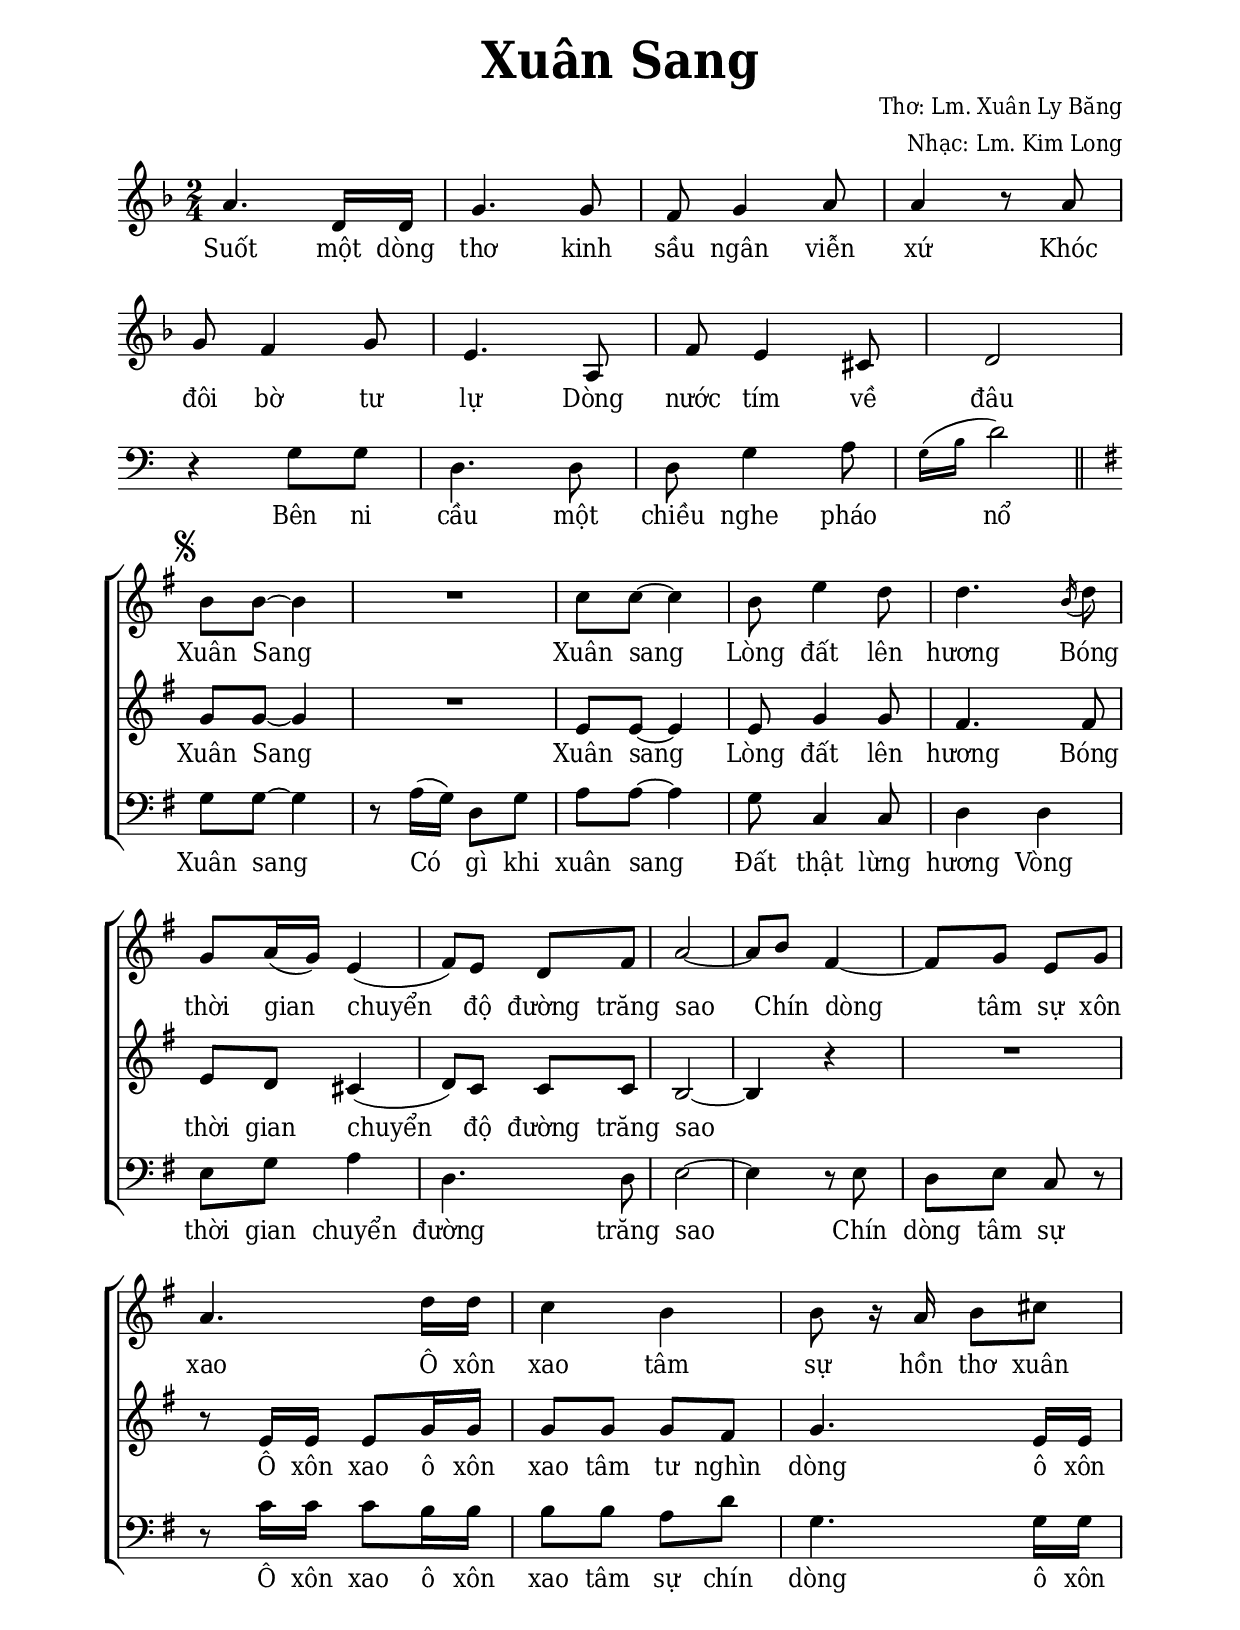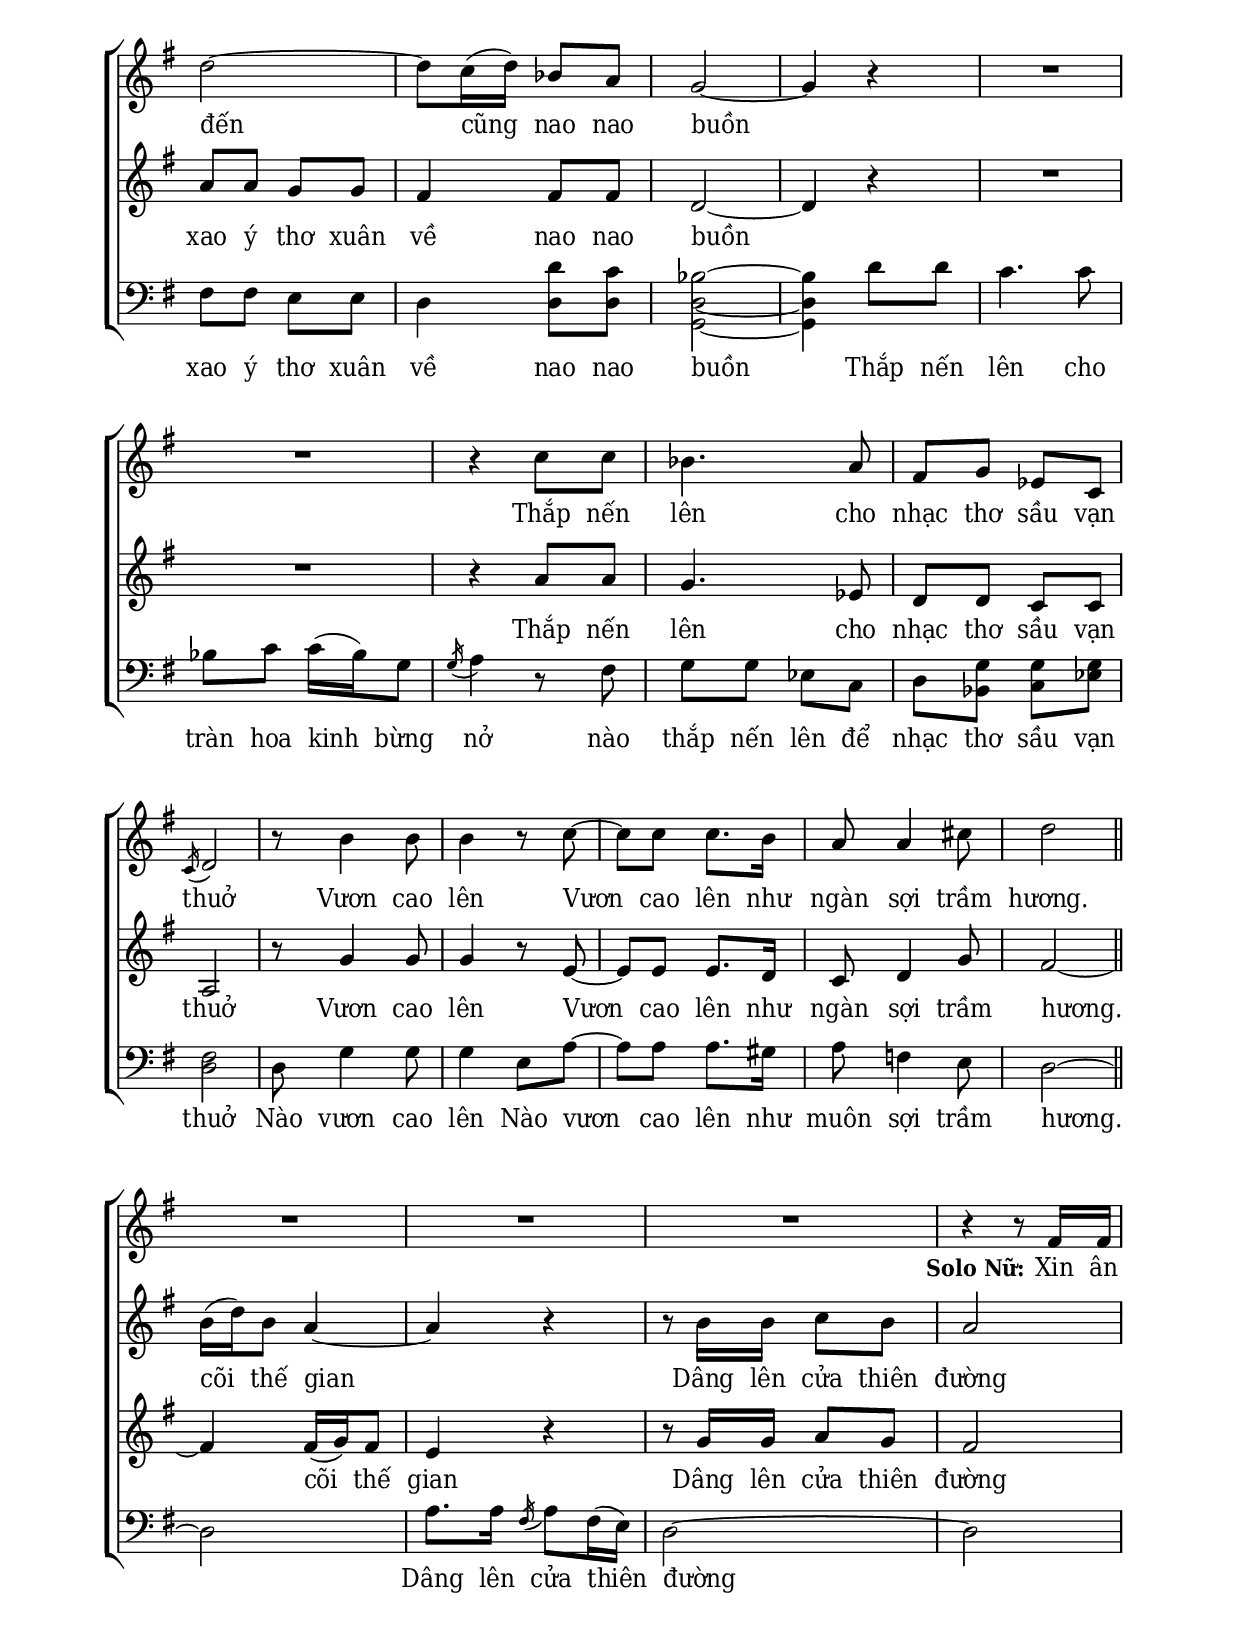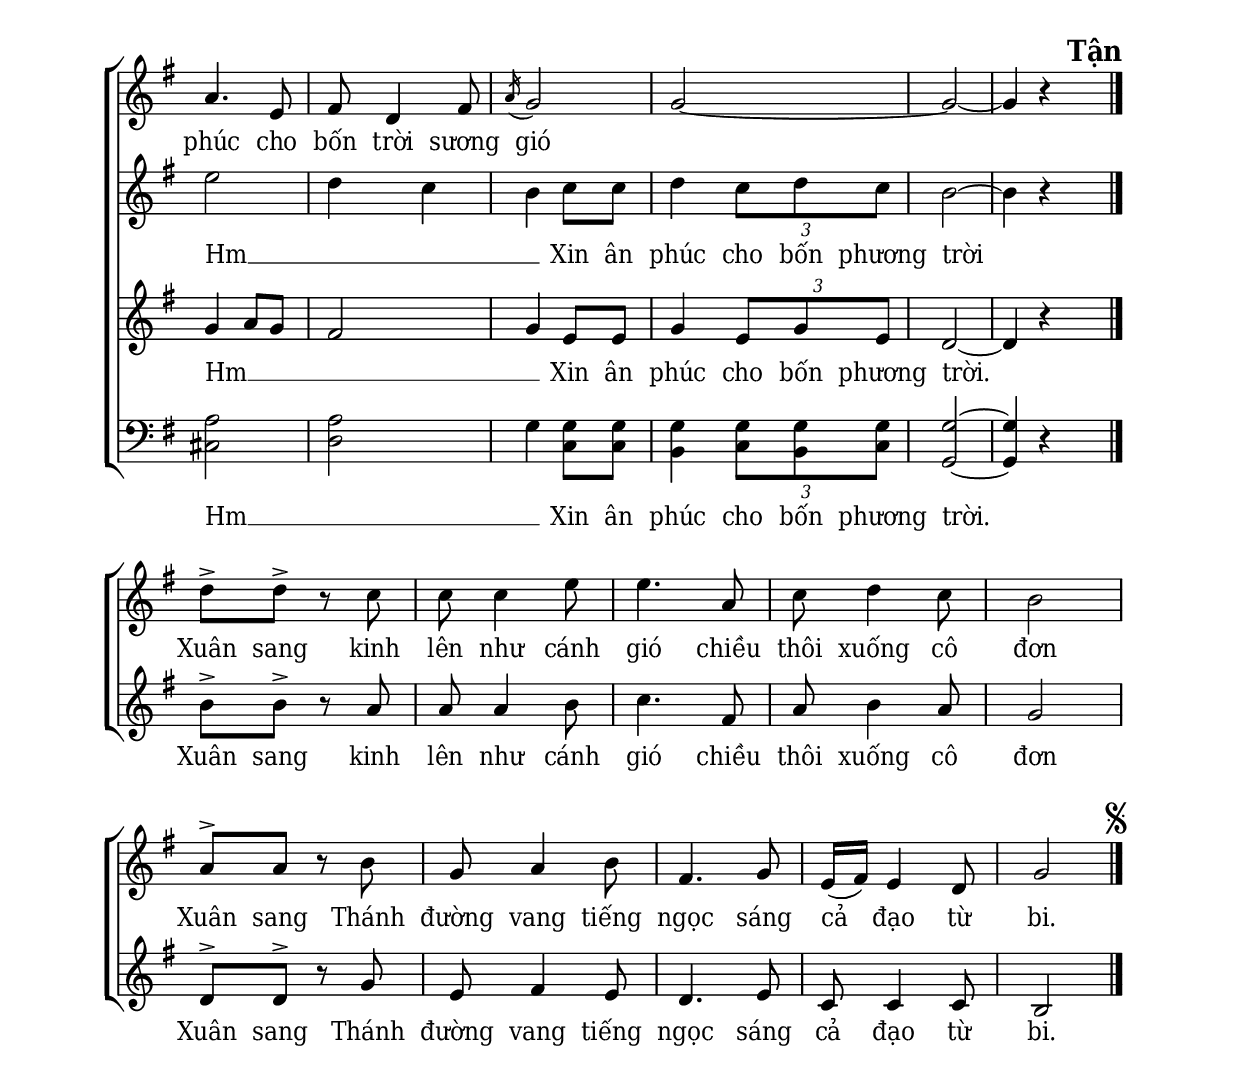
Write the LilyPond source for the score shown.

% Cài đặt chung
\version "2.22.1"
\include "english.ly"

\header {
  title = \markup { \fontsize #3 "Xuân Sang" }
  composer = "Thơ: Lm. Xuân Ly Băng"
  arranger = "Nhạc: Lm. Kim Long"
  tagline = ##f
}

% Nhạc
nhacPhienKhucSolo = \relative c' {
  \key g \major
  R2*43
  
  r4 r8 fs16 fs  |
  a4. e8 |
  fs d4 fs8 |
  \slashedGrace { a16 ( } g2) |
  g ~ |
  g ~ |
  g4
  <>^\markup { \halign #-2 \fontsize #2 \bold "Tận" }
  r
}

nhacPhienKhucSop = \relative c'' {
  \key f \major 
  a4. d,16 d |
  g4. g8 |
  f g4 a8 |
  a4 r8 a |
  g f4 g8 |
  e4. a,8 |
  f' e4 cs8 |
  d2 | \break
  
  R2*4 \bar "||" \break
  
  \key g \major
  \once \override Score.RehearsalMark.font-size = #0.1
  \mark \markup { \musicglyph #"scripts.segno" }
  b'8 b ~ b4 |
  R2
  c8 c ~ c4 |
  b8 e4 d8 |
  d4. \slashedGrace { b16 ( } d8) g, a16 (g) e4 ( |
  fs8) e d fs |
  a2 ~ |
  a8 b fs4 ~ |
  fs8 g e g |
  a4. d16 d |
  c4 b |
  b8 r16 a b8 cs |
  d2 ~ |
  d8 c16 (d) bf8 a |
  g2 ~ |
  g4 r |
  R2*2
  r4 c8 c |
  bf4. a8 |
  fs g ef c |
  \slashedGrace { c16 ( } d2) |
  r8 b'4 b8 |
  b4 r8 c ~ |
  c c c8. b16 |
  a8 a4 cs8 |
  d2 \bar "||" \break
  
  b16 (d) b8 a4 ~ |
  a r |
  r8 b16 b c8 b |
  a2 |
  e' |
  d4 c |
  b c8 c |
  d4 \tuplet 3/2 { c8 d c } |
  b2 ~ |
  b4 r \bar "|." \break
  
  d8 ^> d ^> r c |
  c c4 e8 |
  e4. a,8 |
  c d4 c8 |
  b2 |
  a8 ^> a r b |
  g a4 b8 |
  fs4. g8 |
  e16 (fs) e4 d8 |
  g2
  \once \override Score.RehearsalMark.font-size = #0.1
  \mark \markup { \musicglyph #"scripts.segno" }
  \bar "|."
}

nhacPhienKhucAlto = \relative c'' {
  R2*12
  
  \key g \major
  g8 g ~ g4 |
  R2
  e8 e ~ e4 |
  e8 g4 g8 |
  fs4. fs8 |
  e8 d cs4 ( |
  d8) c c c |
  b2 ~ |
  b4 r |
  R2
  r8 e16 e e8 g16 g |
  g8 g g fs |
  g4. e16 e |
  a8 a g g |
  fs4 fs8 fs |
  d2 ~ |
  d4 r |
  R2*2
  r4 a'8 a |
  g4. ef8 |
  d d c c |
  a2 |
  r8 g'4 g8 |
  g4 r8 e ~ |
  e e e8. d16 |
  c8 d4 g8 |
  fs2 ~ |
  
  fs4 fs16 (g) fs8 |
  e4 r |
  r8 g16 g a8 g |
  fs2 |
  g4 a8 g |
  fs2 |
  g4 e8 e |
  g4 \tuplet 3/2 { e8 g e } |
  d2 ~ |
  d4 r |
  
  b'8 ^> b ^> r a |
  a a4 b8 |
  c4. fs,8 |
  a b4 a8 |
  g2 |
  d8 ^> d ^> r g |
  e fs4 e8 |
  d4. e8 |
  c c4 c8 |
  b2
}

nhacPhienKhucBas = \relative c' {
  R2*8
  r4 g8 g |
  d4. d8 |
  d g4 a8 |
  \slashedGrace { \stemDown g16 ^(b } d2) \stemNeutral |
  
  \key g \major
  g,8 g ~ g4 |
  r8 a16 (g) d8 g |
  a a ~ a4 |
  g8 c,4 c8 |
  d4 d |
  e8 g a4 |
  d,4. d8 |
  e2 ~ |
  e4 r8 e |
  d e c r |
  r c'16 c c8 b16 b |
  b8 b a d |
  g,4. g16 g |
  fs8 fs e e |
  d4 <d' d,>8 <c d,> |
  <bf d, g,>2 ~ |
  <bf d, g,>4 d8 d |
  c4. c8 |
  bf c c16 (bf) g8 |
  \slashedGrace { g16 ( } a4) r8 fs |
  g g ef c |
  d <g bf,> <g c,> <g ef> |
  <fs d>2 |
  d8 g4 g8 |
  g4 e8 a ~ |
  a a a8. gs16 |
  a8 f!4 e8 |
  d2 ~ |
  
  d |
  a'8. a16 \slashedGrace { fs16 ( } a8) fs16 (e) |
  d2 ~ |
  d |
  <a' cs,>2 |
  <a d,> |
  g4
  <<
    {
      g8 g |
      g4 \tuplet 3/2 { g8 g g } |
      g2 ~ |
      g4 r
    }
    {
      c,8 c |
      b4 \tuplet 3/2 { c8 b c } |
      g2 ~ |
      g4 r
    }
  >>
  
}

% Lời
loiPhienKhucSop = \lyricmode {
  Suốt một dòng thơ kinh sầu ngân viễn xứ
  Khóc đôi bờ tư lự
  Dòng nước tím về đâu
  
  Xuân Sang Xuân sang
  Lòng đất lên hương
  Bóng thời gian chuyển độ đường trăng sao
  Chín dòng tâm sự xôn xao
  Ô xôn xao tâm sự hồn thơ xuân đến cũng nao nao buồn
  Thắp nến lên cho nhạc thơ sầu vạn thuở
  Vươn cao lên
  Vươn cao lên như ngàn sợi trầm hương.

  cõi thế gian
  Dâng lên cửa thiên đường
  Hm __ _ _ _
  Xin ân phúc cho bốn phương trời
  
  Xuân sang kinh lên như cánh gió chiều thôi xuống cô đơn
  Xuân sang Thánh đường vang tiếng ngọc sáng cả đạo từ bi.
}

loiPhienKhucAlto = \lyricmode {
  Xuân Sang Xuân sang
  Lòng đất lên hương
  Bóng thời gian chuyển độ đường trăng sao
  Ô xôn xao ô xôn xao tâm tư nghìn dòng
  ô xôn xao ý thơ xuân về nao nao buồn
  Thắp nến lên cho nhạc thơ sầu vạn thuở
  Vươn cao lên
  Vươn cao lên như ngàn sợi trầm hương.
  
  cõi thế gian
  Dâng lên cửa thiên đường
  Hm __ _ _ _ _
  Xin ân phúc cho bốn phương trời.
  
  Xuân sang kinh lên như cánh gió chiều thôi xuống cô đơn
  Xuân sang Thánh đường vang tiếng ngọc sáng cả đạo từ bi.
}

loiPhienKhucBas = \lyricmode {
  Bên ni cầu một chiều nghe pháo nổ
  Xuân sang
  Có gì khi xuân sang
  Đất thật lừng hương
  Vòng thời gian chuyển đường trăng sao
  Chín dòng tâm sự
  Ô xôn xao ô xôn xao tâm sự chín dòng
  ô xôn xao ý thơ
  xuân về nao nao buồn
  Thắp nến lên cho tràn hoa kinh bừng nở
  nào thắp nến lên để nhạc thơ sầu vạn thuở
  Nào vươn cao lên
  Nào vươn cao lên như muôn sợi trầm hương.
  
  Dâng lên cửa thiên đường
  Hm __ _ _
  Xin ân phúc cho bốn phương trời.
}

loiPhienKhucSolo = \lyricmode {
  \set stanza = "Solo Nữ:"
  Xin ân phúc cho bốn trời sương gió
}

% Dàn trang
\paper {
  #(set-paper-size "a4")
  top-margin = 15\mm
  bottom-margin = 15\mm
  left-margin = 20\mm
  right-margin = 20\mm
  indent = #0
  #(define fonts
    (make-pango-font-tree
      "Deja Vu Serif Condensed"
      "Deja Vu Serif Condensed"
      "Deja Vu Serif Condensed"
      (/ 20 20)))
  print-page-number = #f
  %page-count = #1
}

TongNhip = {
  \time 2/4
  \set Timing.beamExceptions = #'()
  \set Timing.baseMoment = #(ly:make-moment 1/4)
}

\score {
  \new ChoirStaff <<
    \new Staff <<
        \clef treble
        \new Voice = beSolo {
          \TongNhip \nhacPhienKhucSolo
        }
      \new Lyrics \lyricsto beSolo \loiPhienKhucSolo
    >>
    \new Staff <<
      \new Voice = "beSop" {
        \clef treble \TongNhip \nhacPhienKhucSop
      }
      \new Lyrics \lyricsto beSop \loiPhienKhucSop
    >>
    \new Staff <<
      \new Voice = "beAlto" {
        \clef treble \TongNhip \nhacPhienKhucAlto
      }
      \new Lyrics \lyricsto beAlto \loiPhienKhucAlto
    >>
    \new Staff <<
        \clef "bass"
        \new Voice = beBas {
          \TongNhip \nhacPhienKhucBas
        }
      \new Lyrics \lyricsto beBas \loiPhienKhucBas
    >>
  >>
  \layout {
    \override Lyrics.LyricSpace.minimum-distance = #1.5
    \override Score.BarNumber.break-visibility = ##(#f #f #f)
    \override Score.SpacingSpanner.uniform-stretching = ##t
    \context {
      \Staff \RemoveEmptyStaves
      \override VerticalAxisGroup.remove-first = ##t
    }
  }
}
